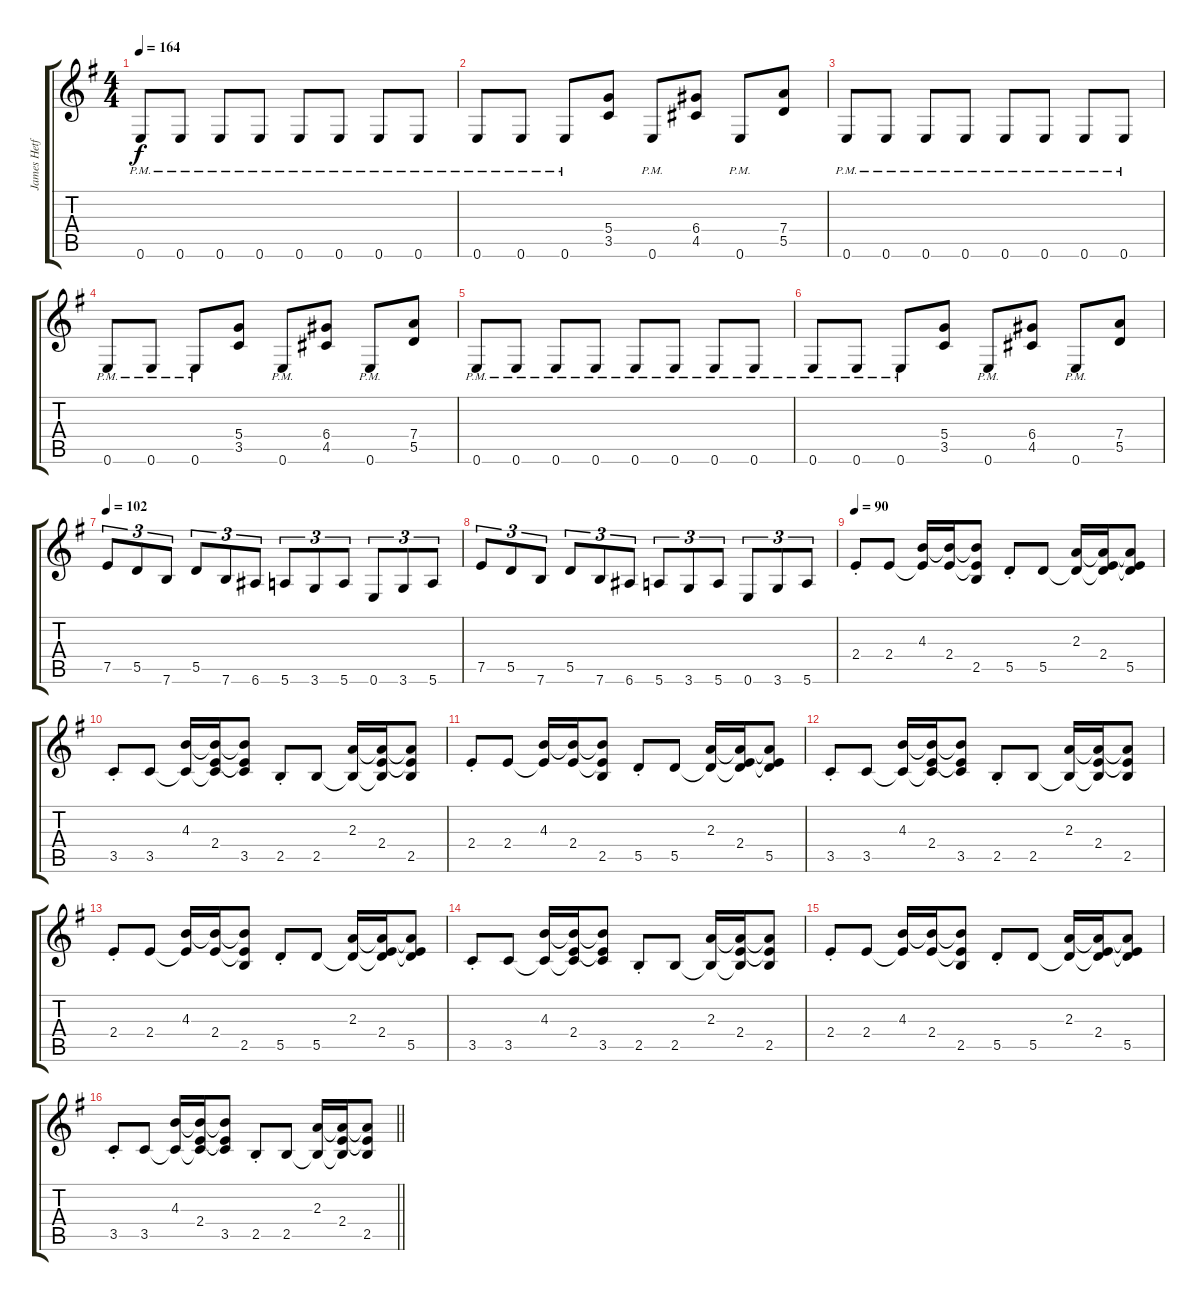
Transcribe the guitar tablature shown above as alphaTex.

\track ("James Hetfield" "James Hetf") {instrument distortionguitar}
\staff {score tabs}
\tuning (E4 B3 G3 D3 A2 E2) {hide}
\ts (4 4)
\tempo 164
\clef g2
\ks eminor
0.6{pm}.8{dy f} 0.6{pm}.8 0.6{pm}.8 0.6{pm}.8 0.6{pm}.8 0.6{pm}.8 0.6{pm}.8 0.6{pm}.8 |
0.6{pm}.8 0.6{pm}.8 0.6{pm}.8 (5.4 3.5).8 0.6{pm}.8 (6.4 4.5).8 0.6{pm}.8 (7.4 5.5).8 |
0.6{pm}.8 0.6{pm}.8 0.6{pm}.8 0.6{pm}.8 0.6{pm}.8 0.6{pm}.8 0.6{pm}.8 0.6{pm}.8 |
0.6{pm}.8 0.6{pm}.8 0.6{pm}.8 (5.4 3.5).8 0.6{pm}.8 (6.4 4.5).8 0.6{pm}.8 (7.4 5.5).8 |
0.6{pm}.8 0.6{pm}.8 0.6{pm}.8 0.6{pm}.8 0.6{pm}.8 0.6{pm}.8 0.6{pm}.8 0.6{pm}.8 |
0.6{pm}.8 0.6{pm}.8 0.6{pm}.8 (5.4 3.5).8 0.6{pm}.8 (6.4 4.5).8 0.6{pm}.8 (7.4 5.5).8 |
\tempo 102
7.5.8{tu (3 2)} 5.5.8{tu (3 2)} 7.6.8{tu (3 2)} 5.5.8{tu (3 2)} 7.6.8{tu (3 2)} 6.6.8{tu (3 2)} 5.6.8{tu (3 2)} 3.6.8{tu (3 2)} 5.6.8{tu (3 2)} 0.6.8{tu (3 2)} 3.6.8{tu (3 2)} 5.6.8{tu (3 2)} |
7.5.8{tu (3 2)} 5.5.8{tu (3 2)} 7.6.8{tu (3 2)} 5.5.8{tu (3 2)} 7.6.8{tu (3 2)} 6.6.8{tu (3 2)} 5.6.8{tu (3 2)} 3.6.8{tu (3 2)} 5.6.8{tu (3 2)} 0.6.8{tu (3 2)} 3.6.8{tu (3 2)} 5.6.8{tu (3 2)} |
\tempo 90
2.4{st}.8{volume 10} 2.4.8 (4.3 2.4{t}).16 (4.3{t} 2.4).16 (4.3{t} 2.4{t} 2.5).8 5.5{st}.8 5.5.8 (2.3 5.5{t}).16 (2.3{t} 2.4 5.5{t}).16 (2.3{t} 2.4{t} 5.5).8 |
3.5{st}.8 3.5.8 (4.3 3.5{t}).16 (4.3{t} 2.4 3.5{t}).16 (4.3{t} 2.4{t} 3.5).8 2.5{st}.8 2.5.8 (2.3 2.5{t}).16 (2.3{t} 2.4 2.5{t}).16 (2.3{t} 2.4{t} 2.5).8 |
2.4{st}.8 2.4.8 (4.3 2.4{t}).16 (4.3{t} 2.4).16 (4.3{t} 2.4{t} 2.5).8 5.5{st}.8 5.5.8 (2.3 5.5{t}).16 (2.3{t} 2.4 5.5{t}).16 (2.3{t} 2.4{t} 5.5).8 |
3.5{st}.8 3.5.8 (4.3 3.5{t}).16 (4.3{t} 2.4 3.5{t}).16 (4.3{t} 2.4{t} 3.5).8 2.5{st}.8 2.5.8 (2.3 2.5{t}).16 (2.3{t} 2.4 2.5{t}).16 (2.3{t} 2.4{t} 2.5).8 |
2.4{st}.8 2.4.8 (4.3 2.4{t}).16 (4.3{t} 2.4).16 (4.3{t} 2.4{t} 2.5).8 5.5{st}.8 5.5.8 (2.3 5.5{t}).16 (2.3{t} 2.4 5.5{t}).16 (2.3{t} 2.4{t} 5.5).8 |
3.5{st}.8 3.5.8 (4.3 3.5{t}).16 (4.3{t} 2.4 3.5{t}).16 (4.3{t} 2.4{t} 3.5).8 2.5{st}.8 2.5.8 (2.3 2.5{t}).16 (2.3{t} 2.4 2.5{t}).16 (2.3{t} 2.4{t} 2.5).8 |
2.4{st}.8 2.4.8 (4.3 2.4{t}).16 (4.3{t} 2.4).16 (4.3{t} 2.4{t} 2.5).8 5.5{st}.8 5.5.8 (2.3 5.5{t}).16 (2.3{t} 2.4 5.5{t}).16 (2.3{t} 2.4{t} 5.5).8 |
\barLineRight lightlight
3.5{st}.8 3.5.8 (4.3 3.5{t}).16 (4.3{t} 2.4 3.5{t}).16 (4.3{t} 2.4{t} 3.5).8 2.5{st}.8 2.5.8 (2.3 2.5{t}).16 (2.3{t} 2.4 2.5{t}).16 (2.3{t} 2.4{t} 2.5).8
